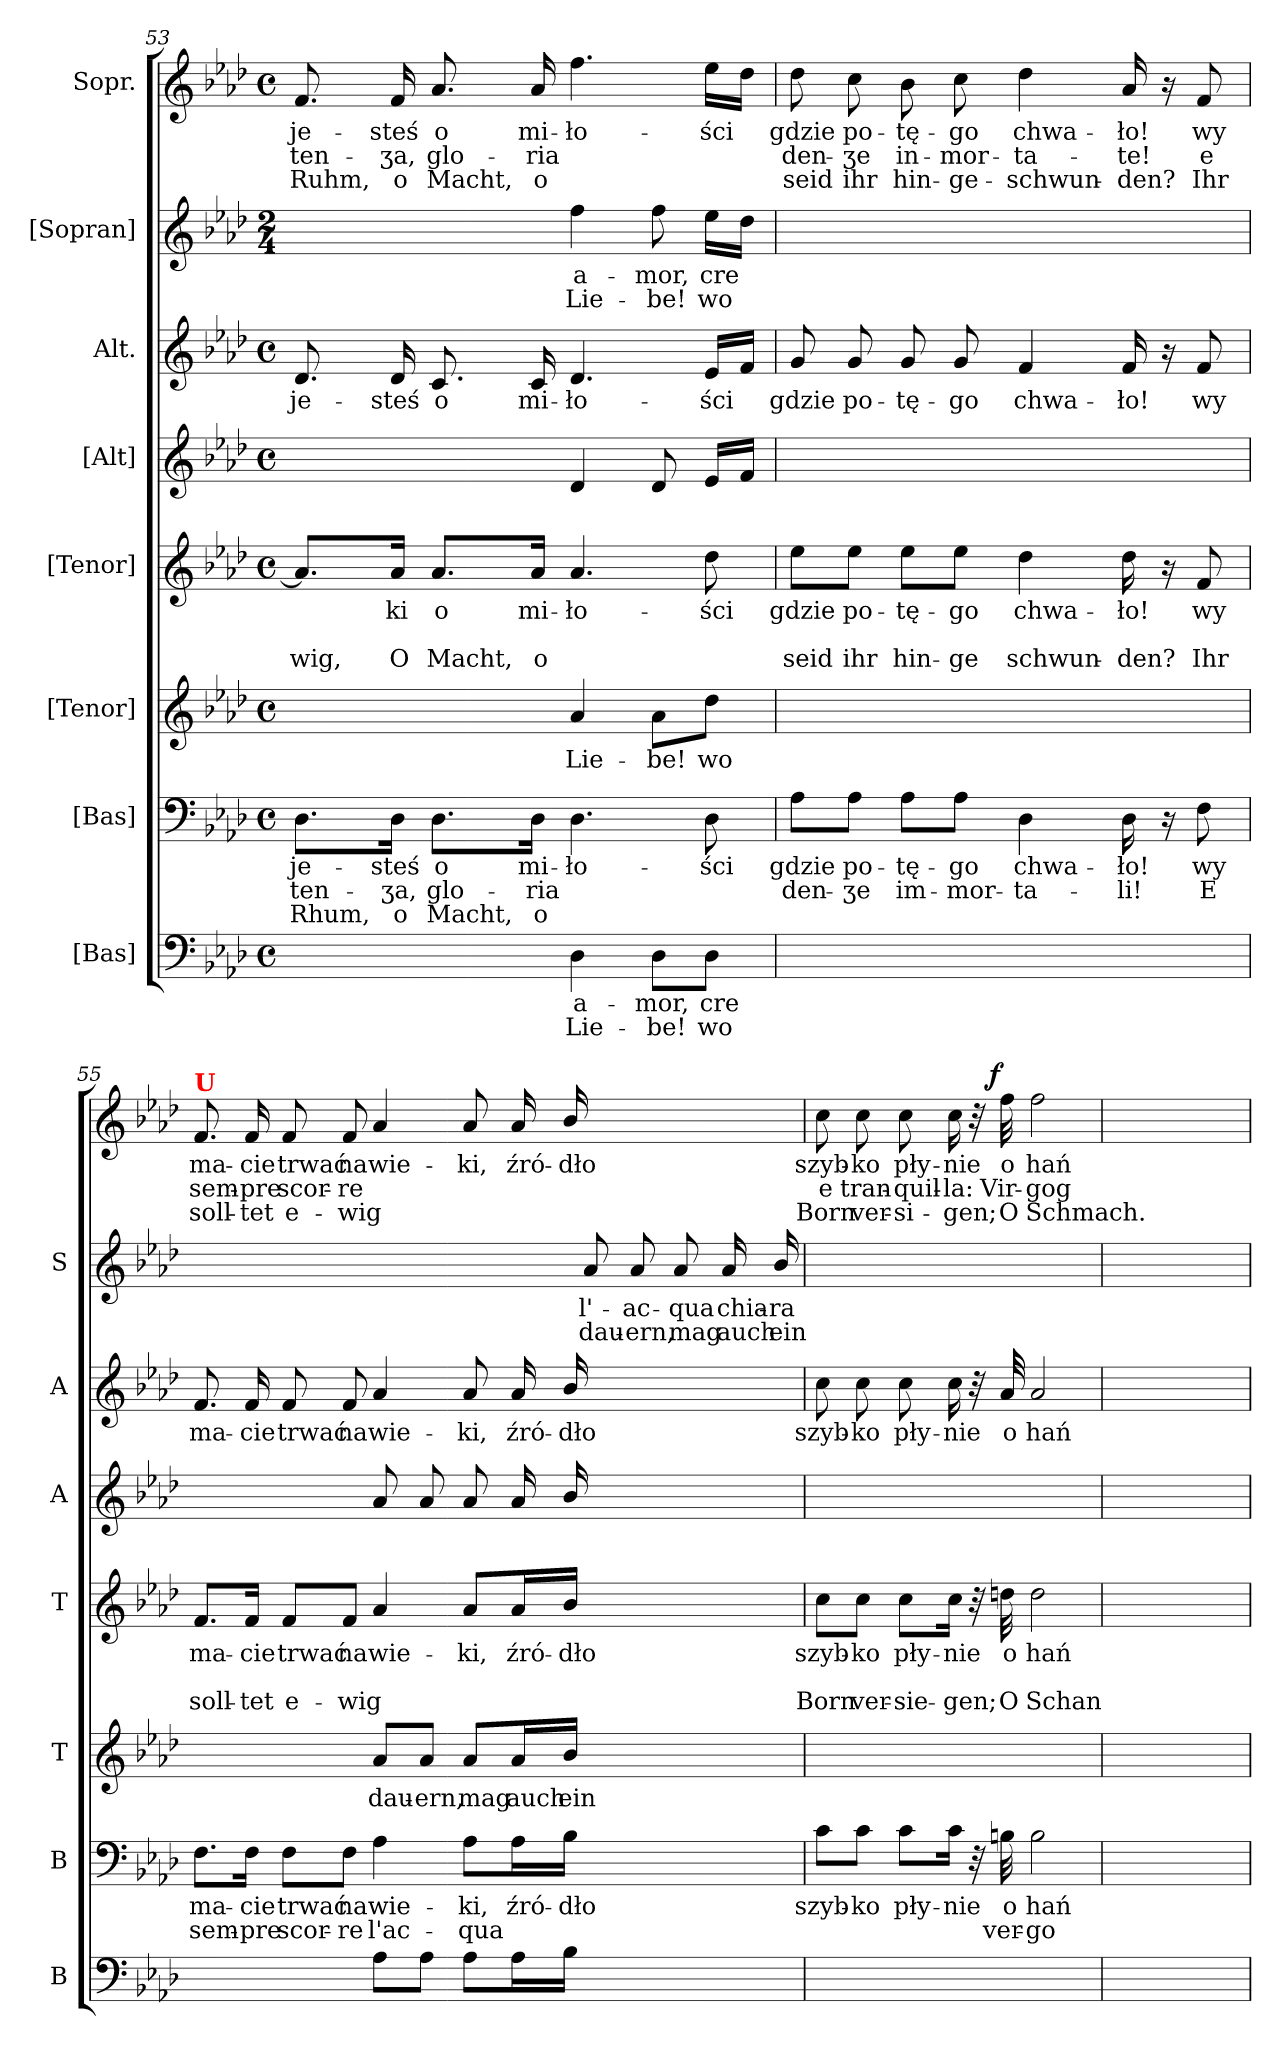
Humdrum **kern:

**kern	**text	**text	**kern	**text	**text	**text	**kern	**text	**kern	**text	**text	**text	**kern	**kern	**text	**kern	**text	**text	**kern	**text	**text	**text	**dynam
*part8	*part8	*part8	*part7	*part7	*part7	*part7	*part6	*part6	*part5	*part5	*part5	*part5	*part4	*part3	*part3	*part2	*part2	*part2	*part1	*part1	*part1	*part1	*part1
*staff8	*staff8	*staff8	*staff7	*staff7	*staff7	*staff7	*staff6	*staff6	*staff5	*staff5	*staff5	*staff5	*staff4	*staff3	*staff3	*staff2	*staff2	*staff2	*staff1	*staff1	*staff1	*staff1	*staff1
*I"[Bas]	*	*	*I"[Bas]	*	*	*	*I"[Tenor]	*	*I"[Tenor]	*	*	*	*I"[Alt]	*I"Alt.	*	*I"[Sopran]	*	*	*I"Sopr.	*	*	*	*
*I'B	*	*	*I'B	*	*	*	*I'T	*	*I'T	*	*	*	*I'A	*I'A	*	*I'S	*	*	*	*	*	*	*
*clefF4	*	*	*clefF4	*	*	*	*clefG2	*	*clefG2	*	*	*	*clefG2	*clefG2	*	*clefG2	*	*	*clefG2	*	*	*	*
*	*	*	*	*	*	*	*ITrd8c12	*	*ITrd8c12	*	*	*	*	*	*	*	*	*	*	*	*	*	*
*k[b-e-a-d-]	*	*	*k[b-e-a-d-]	*	*	*	*k[b-e-a-d-]	*	*k[b-e-a-d-]	*	*	*	*k[b-e-a-d-]	*k[b-e-a-d-]	*	*k[b-e-a-d-]	*	*	*k[b-e-a-d-]	*	*	*	*
*f:	*	*	*f:	*	*	*	*f:	*	*f:	*	*	*	*f:	*f:	*	*f:	*	*	*f:	*	*	*	*
*M4/4	*	*	*M4/4	*	*	*	*M4/4	*	*M4/4	*	*	*	*M4/4	*M4/4	*	*M2/4	*	*	*M4/4	*	*	*	*
*met(c)	*	*	*met(c)	*	*	*	*met(c)	*	*met(c)	*	*	*	*met(c)	*met(c)	*	*	*	*	*met(c)	*	*	*	*
=53	=53	=53	=53	=53	=53	=53	=53	=53	=53	=53	=53	=53	=53	=53	=53	=53	=53	=53	=53	=53	=53	=53	=53
!	!	!	!	!	!LO:LY:color=red	!LO:LY:color=darkblue	!	!	!	!	!	!LO:LY:color=darkblue	!	!	!	!	!	!	!	!	!LO:LY:color=red	!LO:LY:color=darkblue	!
2ryy	.	.	8.D-\L	je-	-ten-	Rhum,	2ryy	.	8.A-/L]	.	.	-wig,	2ryy	8.d-/	je-	2ryy	.	.	8.f/	je-	-ten-	Ruhm,	.
!	!	!	!	!	!LO:LY:color=red	!LO:LY:color=darkblue	!	!	!	!	!	!LO:LY:color=darkblue	!	!	!	!	!	!	!	!	!LO:LY:color=red	!LO:LY:color=darkblue	!
.	.	.	16D-\Jk	-steś	-ʒa,	o	.	.	16A-/Jk	-ki	.	O	.	16d-/	-steś	.	.	.	16f/	-steś	-ʒa,	o	.
!	!	!	!	!	!LO:LY:color=red	!LO:LY:color=darkblue	!	!	!	!	!	!LO:LY:color=darkblue	!	!	!	!	!	!	!	!	!LO:LY:color=red	!LO:LY:color=darkblue	!
.	.	.	8.D-\L	o	glo-	Macht,	.	.	8.A-/L	o	.	Macht,	.	8.c/	o	.	.	.	8.a-/	o	glo-	Macht,	.
!	!	!	!	!	!LO:LY:color=red	!LO:LY:color=darkblue	!	!	!	!	!	!LO:LY:color=darkblue	!	!	!	!	!	!	!	!	!LO:LY:color=red	!LO:LY:color=darkblue	!
.	.	.	16D-\Jk	mi-	-ria	o	.	.	16A-/Jk	mi-	.	o	.	16c/	mi-	.	.	.	16a-/	mi-	-ria	o	.
!	!LO:LY:color=red	!LO:LY:color=darkblue	!	!	!	!	!	!LO:LY:color=darkblue	!	!	!	!	!	!	!	!	!LO:LY:color=red	!LO:LY:color=darkblue	!	!	!	!	!
4D-\	a-	Lie-	4.D-\	-ło-	.	.	4A-/	Lie-	4.A-/	-ło-	.	.	4d-/	4.d-/	-ło-	4ff\	a-	Lie-	4.ff\	-ło-	.	.	.
!	!LO:LY:color=red	!LO:LY:color=darkblue	!	!	!	!	!	!LO:LY:color=darkblue	!	!	!	!	!	!	!	!	!LO:LY:color=red	!LO:LY:color=darkblue	!	!	!	!	!
8D-\L	-mor,	-be!	.	.	.	.	8A-\L	-be!	.	.	.	.	8d-/	.	.	8ff\	-mor,	-be!	.	.	.	.	.
!	!LO:LY:color=red	!LO:LY:color=darkblue	!	!	!	!	!	!LO:LY:color=darkblue	!	!	!	!	!	!	!	!	!LO:LY:color=red	!LO:LY:color=darkblue	!	!	!	!	!
8D-\J	cre	wo	8D-\	-ści	.	.	8d-\J	wo	8d-\	-ści	.	.	16e-/LL	16e-/LL	-ści	16ee-\LL	cre	wo	16ee-\LL	-ści	.	.	.
.	.	.	.	.	.	.	.	.	.	.	.	.	16f/JJ	16f/JJ	.	16dd-\JJ	.	.	16dd-\JJ	.	.	.	.
=54	=54	=54	=54	=54	=54	=54	=54	=54	=54	=54	=54	=54	=54	=54	=54	=54	=54	=54	=54	=54	=54	=54	=54
!	!	!	!	!	!LO:LY:color=red	!	!	!	!	!	!	!LO:LY:color=darkblue	!	!	!	!	!	!	!	!	!LO:LY:color=red	!LO:LY:color=darkblue	!
1ryy	.	.	8A-\L	gdzie	den-	.	1ryy	.	8e-\L	gdzie	.	seid	1ryy	8g/	gdzie	2ryy	.	.	8dd-\	gdzie	den-	seid	.
!	!	!	!	!	!LO:LY:color=red	!	!	!	!	!	!	!LO:LY:color=darkblue	!	!	!	!	!	!	!	!	!LO:LY:color=red	!LO:LY:color=darkblue	!
.	.	.	8A-\J	po-	-ʒe	.	.	.	8e-\J	po-	.	ihr	.	8g/	po-	.	.	.	8cc\	po-	-ʒe	ihr	.
!	!	!	!	!	!LO:LY:color=red	!	!	!	!	!	!	!LO:LY:color=darkblue	!	!	!	!	!	!	!	!	!LO:LY:color=red	!LO:LY:color=darkblue	!
.	.	.	8A-\L	-tę-	im-	.	.	.	8e-\L	-tę-	.	hin-	.	8g/	-tę-	.	.	.	8b-\	-tę-	in-	hin-	.
!	!	!	!	!	!LO:LY:color=red	!	!	!	!	!	!	!LO:LY:color=darkblue	!	!	!	!	!	!	!	!	!LO:LY:color=red	!LO:LY:color=darkblue	!
.	.	.	8A-\J	-go	-mor-	.	.	.	8e-\J	-go	.	-ge	.	8g/	-go	.	.	.	8cc\	-go	-mor-	-ge-	.
!	!	!	!	!	!LO:LY:color=red	!	!	!	!	!	!	!LO:LY:color=darkblue	!	!	!	!	!	!	!	!	!LO:LY:color=red	!LO:LY:color=darkblue	!
.	.	.	4D-\	chwa-	-ta-	.	.	.	4d-\	chwa-	.	schwun-	.	4f/	chwa-	2ryy	.	.	4dd-\	chwa-	-ta-	-schwun-	.
!	!	!	!	!	!LO:LY:color=red	!	!	!	!	!	!	!LO:LY:color=darkblue	!	!	!	!	!	!	!	!	!LO:LY:color=red	!LO:LY:color=darkblue	!
.	.	.	16D-\	-ło!	-li!	.	.	.	16d-\	-ło!	.	-den?	.	16f/	-ło!	.	.	.	16a-/	-ło!	-te!	-den?	.
.	.	.	16r	.	.	.	.	.	16r	.	.	.	.	16r	.	.	.	.	16r	.	.	.	.
!	!	!	!	!	!LO:LY:color=red	!	!	!	!	!	!	!LO:LY:color=darkblue	!	!	!	!	!	!	!	!	!LO:LY:color=red	!LO:LY:color=darkblue	!
.	.	.	8F\	wy	E	.	.	.	8F/	wy	.	Ihr	.	8f/	wy	.	.	.	8f/	wy	e	Ihr	.
=55	=55	=55	=55	=55	=55	=55	=55	=55	=55	=55	=55	=55	=55	=55	=55	=55	=55	=55	=55	=55	=55	=55	=55
!	!	!	!	!	!	!	!	!	!	!	!	!	!	!	!	!	!	!	!LO:TX:a:B:color=red:t=U	!	!	!	!
!	!	!	!	!	!LO:LY:color=red	!	!	!	!	!	!	!LO:LY:color=darkblue	!	!	!	!	!	!	!	!	!LO:LY:color=red	!LO:LY:color=darkblue	!
2ryy	.	.	8.F\L	ma-	sem-	.	2ryy	.	8.F/L	ma-	.	soll-	2ryy	8.f/	ma-	2ryy	.	.	8.f/	ma-	sem-	soll-	.
!	!	!	!	!	!LO:LY:color=red	!	!	!	!	!	!	!LO:LY:color=darkblue	!	!	!	!	!	!	!	!	!LO:LY:color=red	!LO:LY:color=darkblue	!
.	.	.	16F\Jk	-cie	-pre	.	.	.	16F/Jk	-cie	.	-tet	.	16f/	-cie	.	.	.	16f/	-cie	-pre	-tet	.
!	!	!	!	!	!LO:LY:color=red	!	!	!	!	!	!	!LO:LY:color=darkblue	!	!	!	!	!	!	!	!	!LO:LY:color=red	!LO:LY:color=darkblue	!
.	.	.	8F\L	trwać	scor-	.	.	.	8F/L	trwać	.	e-	.	8f/	trwać	.	.	.	8f/	trwać	scor-	e-	.
!	!	!	!	!	!LO:LY:color=red	!	!	!	!	!	!	!LO:LY:color=darkblue	!	!	!	!	!	!	!	!	!LO:LY:color=red	!LO:LY:color=darkblue	!
.	.	.	8F\J	na	-re	.	.	.	8F/J	na	.	-wig	.	8f/	na	.	.	.	8f/	na	-re	-wig	.
!	!	!	!	!	!LO:LY:color=red	!	!	!LO:LY:color=darkblue	!	!	!	!	!	!	!	!	!	!	!	!	!	!	!
8A-\L	.	.	4A-\	wie-	l'ac-	.	8A-/L	dau-	4A-/	wie-	.	.	8a-/	4a-/	wie-	2ryy	.	.	4a-/	wie-	.	.	.
!	!	!	!	!	!	!	!	!LO:LY:color=darkblue	!	!	!	!	!	!	!	!	!	!	!	!	!	!	!
8A-\J	.	.	.	.	.	.	8A-/J	-ern,	.	.	.	.	8a-/	.	.	.	.	.	.	.	.	.	.
!	!	!	!	!	!LO:LY:color=red	!	!	!LO:LY:color=darkblue	!	!	!	!	!	!	!	!	!	!	!	!	!	!	!
8A-\L	.	.	8A-\L	-ki,	-qua	.	8A-/L	mag	8A-/L	-ki,	.	.	8a-/	8a-/	-ki,	.	.	.	8a-/	-ki,	.	.	.
!	!	!	!	!	!	!	!	!LO:LY:color=darkblue	!	!	!	!	!	!	!	!	!	!	!	!	!	!	!
16A-\L	.	.	16A-\L	źró-	.	.	16A-/L	auch	16A-/L	źró-	.	.	16a-/	16a-/	źró-	.	.	.	16a-/	źró-	.	.	.
!	!	!	!	!	!	!	!	!LO:LY:color=darkblue	!	!	!	!	!	!	!	!	!	!	!	!	!	!	!
16B-\JJ	.	.	16B-\JJ	-dło	.	.	16B-/JJ	ein	16B-/JJ	-dło	.	.	16b-/	16b-/	-dło	.	.	.	16b-/	-dło	.	.	.
!	!	!	!	!	!	!	!	!	!	!	!	!	!	!	!	!	!LO:LY:color=red	!LO:LY:color=darkblue	!	!	!	!	!
2ryy	.	.	2ryy	.	.	.	2ryy	.	2ryy	.	.	.	2ryy	2ryy	.	8a-/	l'-	dau-	2ryy	.	.	.	.
!	!	!	!	!	!	!	!	!	!	!	!	!	!	!	!	!	!LO:LY:color=red	!LO:LY:color=darkblue	!	!	!	!	!
.	.	.	.	.	.	.	.	.	.	.	.	.	.	.	.	8a-/	-ac-	-ern,	.	.	.	.	.
!	!	!	!	!	!	!	!	!	!	!	!	!	!	!	!	!	!LO:LY:color=red	!LO:LY:color=darkblue	!	!	!	!	!
.	.	.	.	.	.	.	.	.	.	.	.	.	.	.	.	8a-/	-qua	mag	.	.	.	.	.
!	!	!	!	!	!	!	!	!	!	!	!	!	!	!	!	!	!LO:LY:color=red	!LO:LY:color=darkblue	!	!	!	!	!
.	.	.	.	.	.	.	.	.	.	.	.	.	.	.	.	16a-/	chia-	auch	.	.	.	.	.
!	!	!	!	!	!	!	!	!	!	!	!	!	!	!	!	!	!LO:LY:color=red	!LO:LY:color=darkblue	!	!	!	!	!
.	.	.	.	.	.	.	.	.	.	.	.	.	.	.	.	16b-/	-ra	ein	.	.	.	.	.
=56	=56	=56	=56	=56	=56	=56	=56	=56	=56	=56	=56	=56	=56	=56	=56	=56	=56	=56	=56	=56	=56	=56	=56
!	!	!	!	!	!	!	!	!	!	!	!	!LO:LY:color=darkblue	!	!	!	!	!	!	!	!	!LO:LY:color=red	!LO:LY:color=darkblue	!
1ryy	.	.	8c\L	szyb-	.	.	1ryy	.	8c\L	szyb-	.	Born	1ryy	8cc\	szyb-	2ryy	.	.	8cc\	szyb-	e	Born	.
!	!	!	!	!	!	!	!	!	!	!	!	!LO:LY:color=darkblue	!	!	!	!	!	!	!	!	!LO:LY:color=red	!LO:LY:color=darkblue	!
.	.	.	8c\J	-ko	.	.	.	.	8c\J	-ko	.	ver-	.	8cc\	-ko	.	.	.	8cc\	-ko	tran-	ver-	.
!	!	!	!	!	!	!	!	!	!	!	!	!LO:LY:color=darkblue	!	!	!	!	!	!	!	!	!LO:LY:color=red	!LO:LY:color=darkblue	!
.	.	.	8c\L	pły-	.	.	.	.	8c\L	pły-	.	-sie-	.	8cc\	pły-	.	.	.	8cc\	pły-	-quil-	-si-	.
!	!	!	!	!	!	!	!	!	!	!	!	!LO:LY:color=darkblue	!	!	!	!	!	!	!	!	!LO:LY:color=red	!LO:LY:color=darkblue	!
.	.	.	16c\Jk	-nie	.	.	.	.	16c\Jk	-nie	.	-gen;	.	16cc\	-nie	.	.	.	16cc\	-nie	-la:	-gen;	.
.	.	.	32r	.	.	.	.	.	32r	.	.	.	.	32r	.	.	.	.	32r	.	.	.	.
!	!	!	!	!	!LO:LY:color=red	!	!	!	!	!	!	!LO:LY:color=darkblue	!	!	!	!	!	!	!	!	!LO:LY:color=red	!LO:LY:color=darkblue	!LO:DY:a:rj
.	.	.	32Bn\	o	ver-	.	.	.	32dn\	o	.	O	.	32a-/	o	.	.	.	32ff\	o	Vir-	O	f
!	!	!	!	!	!LO:LY:color=red	!	!	!	!	!	!	!LO:LY:color=darkblue	!	!	!	!	!	!	!	!	!LO:LY:color=red	!LO:LY:color=darkblue	!
.	.	.	2B\	hań-	-go-	.	.	.	2d\	hań-	.	Schan-	.	2a-/	hań-	2ryy	.	.	2ff\	hań-	-gog-	Schmach.	.
=	=	=	=	=	=	=	=	=	=	=	=	=	=	=	=	=	=	=	=	=	=	=	=
1ryy	.	.	1ryy	.	.	.	1ryy	.	1ryy	.	.	.	1ryy	1ryy	.	2ryy	.	.	1ryy	.	.	.	.
.	.	.	.	.	.	.	.	.	.	.	.	.	.	.	.	2ryy	.	.	.	.	.	.	.
=	=	=	=	=	=	=	=	=	=	=	=	=	=	=	=	=	=	=	=	=	=	=	=
*-	*-	*-	*-	*-	*-	*-	*-	*-	*-	*-	*-	*-	*-	*-	*-	*-	*-	*-	*-	*-	*-	*-	*-
